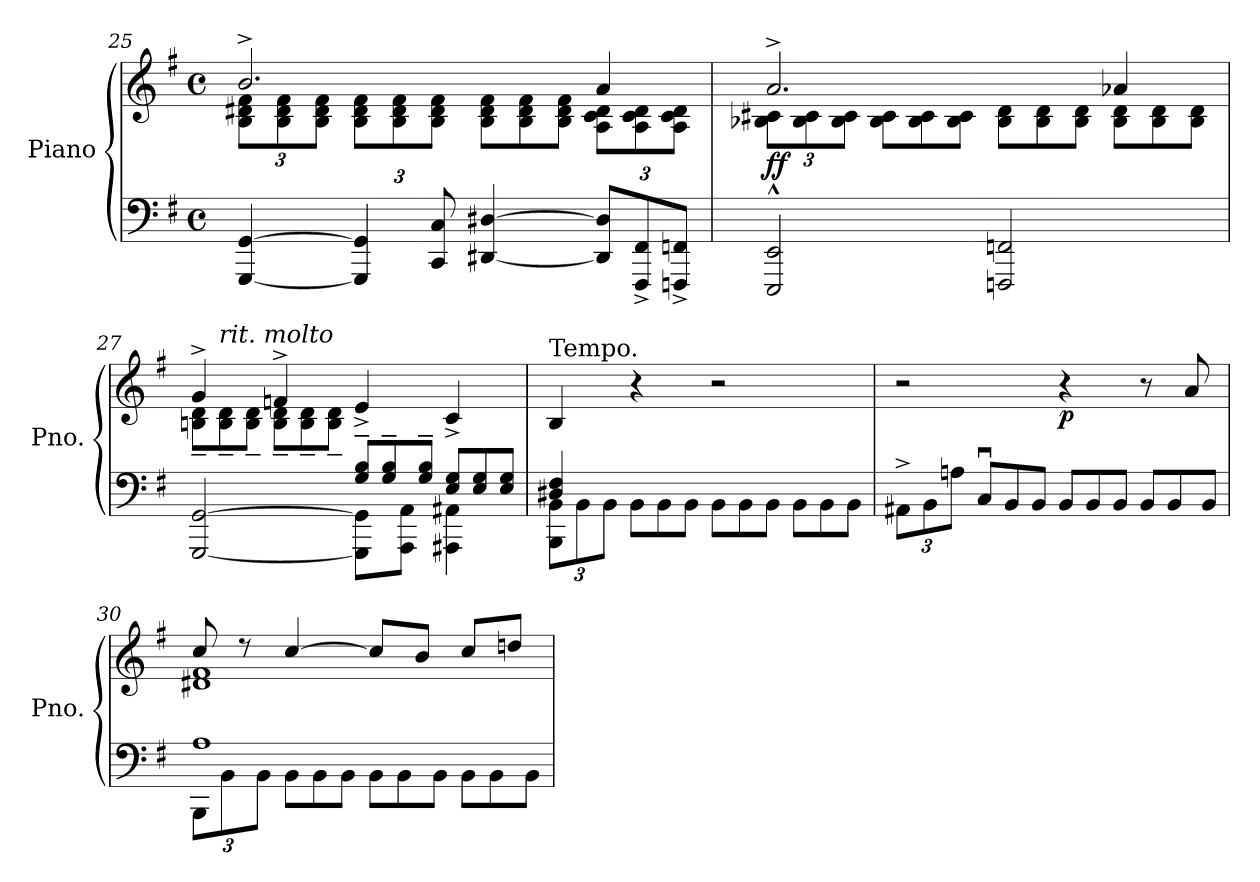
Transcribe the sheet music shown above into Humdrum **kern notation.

**kern	**kern	**dynam
*part1	*part1	*part1
*staff2	*staff1	*staff1/2
*I"Piano	*	*
*I'Pno.	*	*
*clefF4	*clefG2	*
*k[f#]	*k[f#]	*
*M4/4	*M4/4	*
*met(c)	*met(c)	*
=25	=25	=25
*	*^	*
*	*	*Xbrackettup	*
[4GGG/ [4GG/	2.b^/	12B\ 12d#X\ 12f#\L	.
.	.	12B\ 12d#\ 12f#\	.
.	.	12B\ 12d#\ 12f#\J	.
*Xbrackettup	*	*Xtuplet	*
6GGG/] 6GG/]	.	12B\ 12d#\ 12f#\L	.
.	.	12B\ 12d#\ 12f#\	.
12CC/ 12C/	.	12B\ 12d#\ 12f#\J	.
[4DD#X/ [4D#X/	.	12B\ 12d#\ 12f#\L	.
.	.	12B\ 12d#\ 12f#\	.
.	.	12B\ 12d#\ 12f#\J	.
12DD#/] 12D#/]L	4a/	12A\ 12c\ 12d#\L	.
12FFF#/^ 12FF#/^	.	12A\ 12c\ 12d#\	.
12FFFn/^ 12FFn/^J	.	12A\ 12c\ 12d#\J	.
!!LO:LB:g=z	!!
=26	=26	=26	=26
*	*	*tuplet	*
!	!	!	!LO:DY:b
2EEE/^^ 2EE/^^	2.a^/	12B-X\ 12c#X\L	ff
.	.	12B-\ 12c#\	.
.	.	12B-\ 12c#\J	.
*	*	*Xtuplet	*
.	.	12B-\ 12c#\L	.
.	.	12B-\ 12c#\	.
.	.	12B-\ 12c#\J	.
2FFFn/ 2FFn/	.	12B-\ 12d\L	.
.	.	12B-\ 12d\	.
.	.	12B-\ 12d\J	.
.	4a-X/	12B-\ 12d\L	.
.	.	12B-\ 12d\	.
.	.	12B-\ 12d\J	.
=27	=27	=27	=27
*	*MM110	*	*
*^	*	*	*
2ryy	[2GGG/ [2GG/	4g^/	12Bn\~ 12d\~L	.
!	!	!	!LO:TX:a:i:t=rit. molto	!
.	.	.	12B\~ 12d\~	.
.	.	.	12B\~ 12d\~J	.
*	*	*MM108	*	*
.	.	4fn^/	12B\~ 12d\~L	.
.	.	.	12B\~ 12d\~	.
.	.	.	12B\~ 12d\~J	.
*Xtuplet	*	*	*	*
*	*	*MM100	*	*
12G/~ 12B/~L	8GGG\] 8GG\]L	4e^/	2ryy	.
12G/~ 12B/~	.	.	.	.
.	8AAA\ 8AA\J	.	.	.
12G/~ 12B/~J	.	.	.	.
*	*	*MM92	*	*
12E/ 12G/L	4AAA#X\ 4AA#X\	4c^/	.	.
12E/ 12G/	.	.	.	.
12E/ 12G/J	.	.	.	.
=28	=28	=28	=28	=28
*	*tuplet	*	*	*
*	*	*MM120	*	*
!	!	!LO:TX:a:t=Tempo.	!	!
4D#X/ 4F#/	12BBB\ 12BB\L	4B/	4ryy	.
.	12BB\	.	.	.
.	12BB\J	.	.	.
*	*Xtuplet	*	*	*
2.ryy	12BB\L	4r	4rffyy	.
.	12BB\	.	.	.
.	12BB\J	.	.	.
.	12BB\L	2r	2rffyy	.
.	12BB\	.	.	.
.	12BB\J	.	.	.
.	12BB\L	.	.	.
.	12BB\	.	.	.
.	12BB\J	.	.	.
*v	*v	*	*	*
*	*v	*v	*
!!LO:LB:g=z
=29	=29	=29
*tuplet	*	*
12AA#X^\L	2r	.
12BB\	.	.
12An\J	.	.
*Xtuplet	*	*
12Cu/L	.	.
12BB/	.	.
12BB/J	.	.
!	!	!LO:DY:b
12BB/L	4r	p
12BB/	.	.
12BB/J	.	.
12BB/L	8r	.
12BB/	.	.
.	8a/	.
12BB/J	.	.
=30	=30	=30
*^	*	*
*	*tuplet	*	*
*	*	*^	*
1A	12BBB\L	8cc/	1d#X 1f#	.
.	12BB\	.	.	.
.	.	8r	.	.
.	12BB\J	.	.	.
*	*Xtuplet	*	*	*
.	12BB\L	[4cc/	.	.
.	12BB\	.	.	.
.	12BB\J	.	.	.
.	12BB\L	8cc/L]	.	.
.	12BB\	.	.	.
.	.	8b/J	.	.
.	12BB\J	.	.	.
.	12BB\L	8cc/L	.	.
.	12BB\	.	.	.
.	.	8ddn/J	.	.
.	12BB\J	.	.	.
*v	*v	*	*	*
*	*v	*v	*
=	=	=
*-	*-	*-
